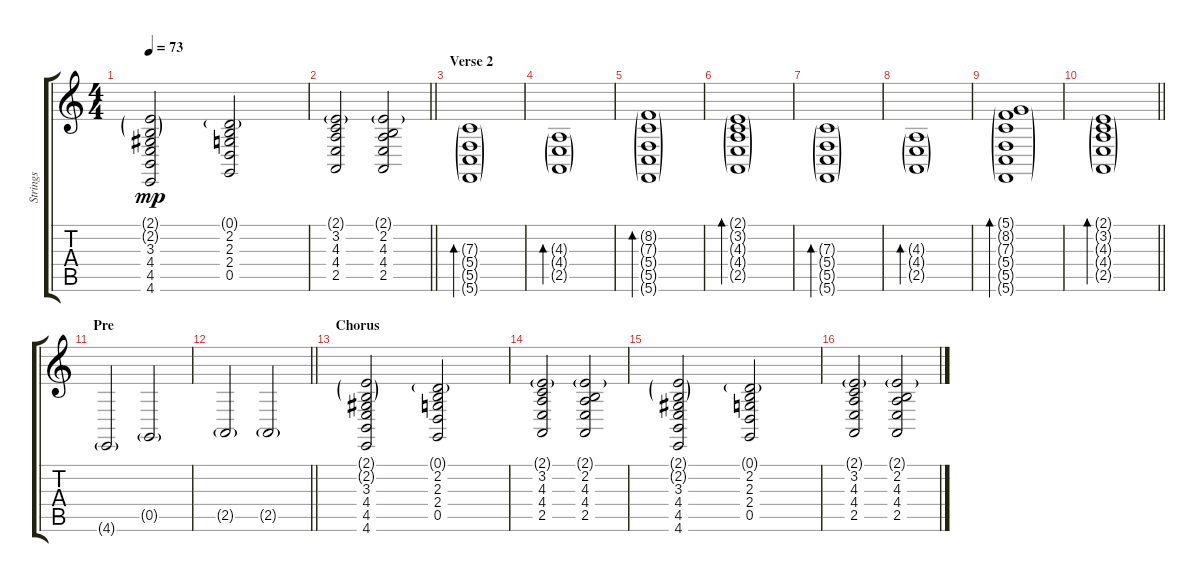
\track ("Strings" "Strings") {instrument stringensemble1}
\staff {score tabs}
\tuning (D4 A3 F3 C3 G2 C2) {hide}
\ts (4 4)
\tempo 73
\clef g2
\ks c
(2.1{g} 2.2{g} 3.3 4.4 4.5 4.6).2{dy mp} (0.1{g} 2.2 2.3 2.4 0.5).2 |
\barLineRight lightlight
(2.1{g} 3.2 4.3 4.4 2.5).2 (2.1{g} 2.2 4.3 4.4 2.5).2 |
\section ("" "Verse 2")
(7.3{g} 5.4{g} 5.5{g} 5.6{g}).1{bd 120} |
(4.3{g} 4.4{g} 2.5{g}).1{bd 120} |
(8.2{g} 7.3{g} 5.4{g} 5.5{g} 5.6{g}).1{bd 60} |
(2.1{g} 3.2{g} 4.3{g} 4.4{g} 2.5{g}).1{bd 60} |
(7.3{g} 5.4{g} 5.5{g} 5.6{g}).1{bd 120} |
(4.3{g} 4.4{g} 2.5{g}).1{bd 120} |
(5.1{g} 8.2{g} 7.3{g} 5.4{g} 5.5{g} 5.6{g}).1{bd 60} |
\barLineRight lightlight
(2.1{g} 3.2{g} 4.3{g} 4.4{g} 2.5{g}).1{bd 60} |
\section ("" "Pre")
4.6{g}.2 0.5{g}.2 |
\barLineRight lightlight
2.5{g}.2 2.5{g}.2 |
\section ("" "Chorus")
(2.1{g} 2.2{g} 3.3 4.4 4.5 4.6).2 (0.1{g} 2.2 2.3 2.4 0.5).2 |
(2.1{g} 3.2 4.3 4.4 2.5).2 (2.1{g} 2.2 4.3 4.4 2.5).2 |
(2.1{g} 2.2{g} 3.3 4.4 4.5 4.6).2 (0.1{g} 2.2 2.3 2.4 0.5).2 |
(2.1{g} 3.2 4.3 4.4 2.5).2 (2.1{g} 2.2 4.3 4.4 2.5).2
